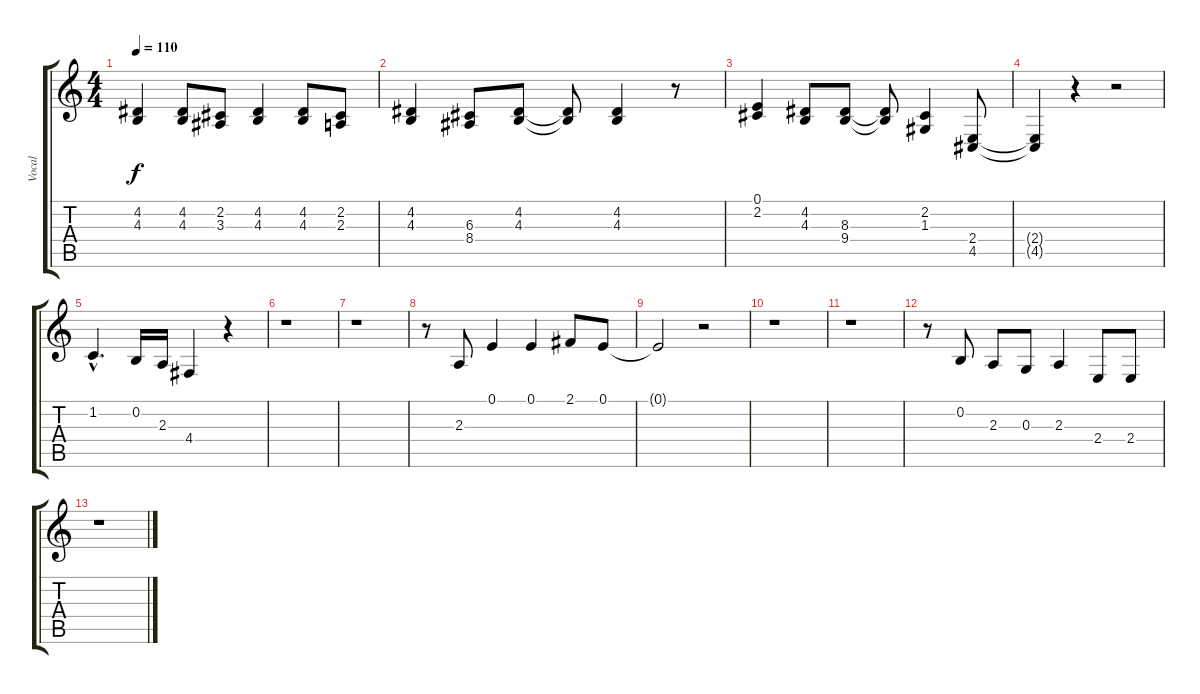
\track ("Vocal" "Vocal") {instrument lead8bassandlead}
\staff {score tabs}
\tuning (E4 B3 G3 D3 A2 E2) {hide}
\ts (4 4)
\tempo 110
\clef g2
\ks c
(4.2 4.3).4{dy f} (4.2 4.3).8 (2.2 3.3).8 (4.2 4.3).4 (4.2 4.3).8 (2.2 2.3).8 |
(4.2 4.3).4 (6.3 8.4).8 (4.2 4.3).8 (4.2{t} 4.3{t}).8 (4.2 4.3).4 r.8 |
(0.1 2.2).4 (4.2 4.3).8 (8.3 9.4).8 (8.3{t} 9.4{t}).8 (2.2 1.3).4 (2.4 4.5).8 |
(2.4{t} 4.5{t}).4 r.4 r.2 |
1.2{hac}.4{d} 0.2.16 2.3.16 4.4.4 r.4 |
r.1 |
r.1 |
r.8 2.3.8 0.1.4 0.1.4 2.1.8 0.1.8 |
0.1{t}.2 r.2 |
r.1 |
r.1 |
r.8 0.2.8 2.3.8 0.3.8 2.3.4 2.4.8 2.4.8 |
r.1
